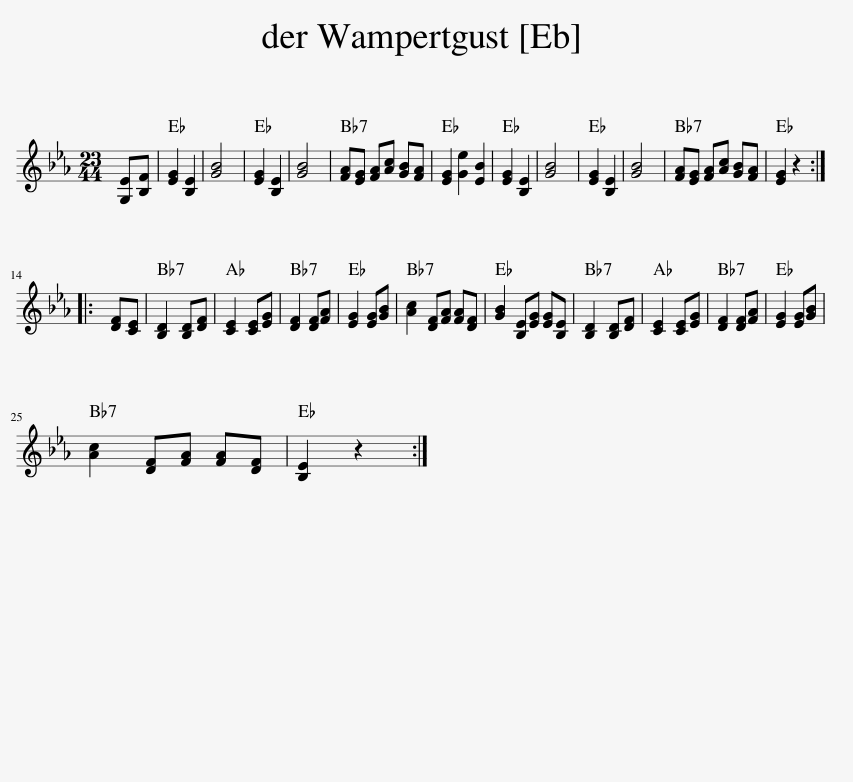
X:1
L:1/8
M:23/44
I:linebreak $
K:Eb
V:1 treble
V:1
 [G,E][B,F] | [EG]2 [B,E]2 | [GB]4 | [EG]2 [B,E]2 | [GB]4 | %5
 [FA][EG] [FA][Ac] [GB][FA] | [EG]2 [Ge]2 [EB]2 | [EG]2 [B,E]2 | [GB]4 | [EG]2 [B,E]2 | %10
 [GB]4 | [FA][EG] [FA][Ac] [GB][FA] | [EG]2 z2 ::$ [DF][CE] | [B,D]2 [B,D][DF] | %15
 [CE]2 [CE][EG] | [DF]2 [DF][FA] | [EG]2 [EG][GB] | [Ac]2 [DF][FA] [FA][DF] | [GB]2 [B,E][EG] [EG][B,E] | %20
 [B,D]2 [B,D][DF] | [CE]2 [CE][EG] | [DF]2 [DF][FA] | [EG]2 [EG][GB] |$ [Ac]2 [DF][FA] [FA][DF] | %25
 [B,E]2 z2 :| %26
